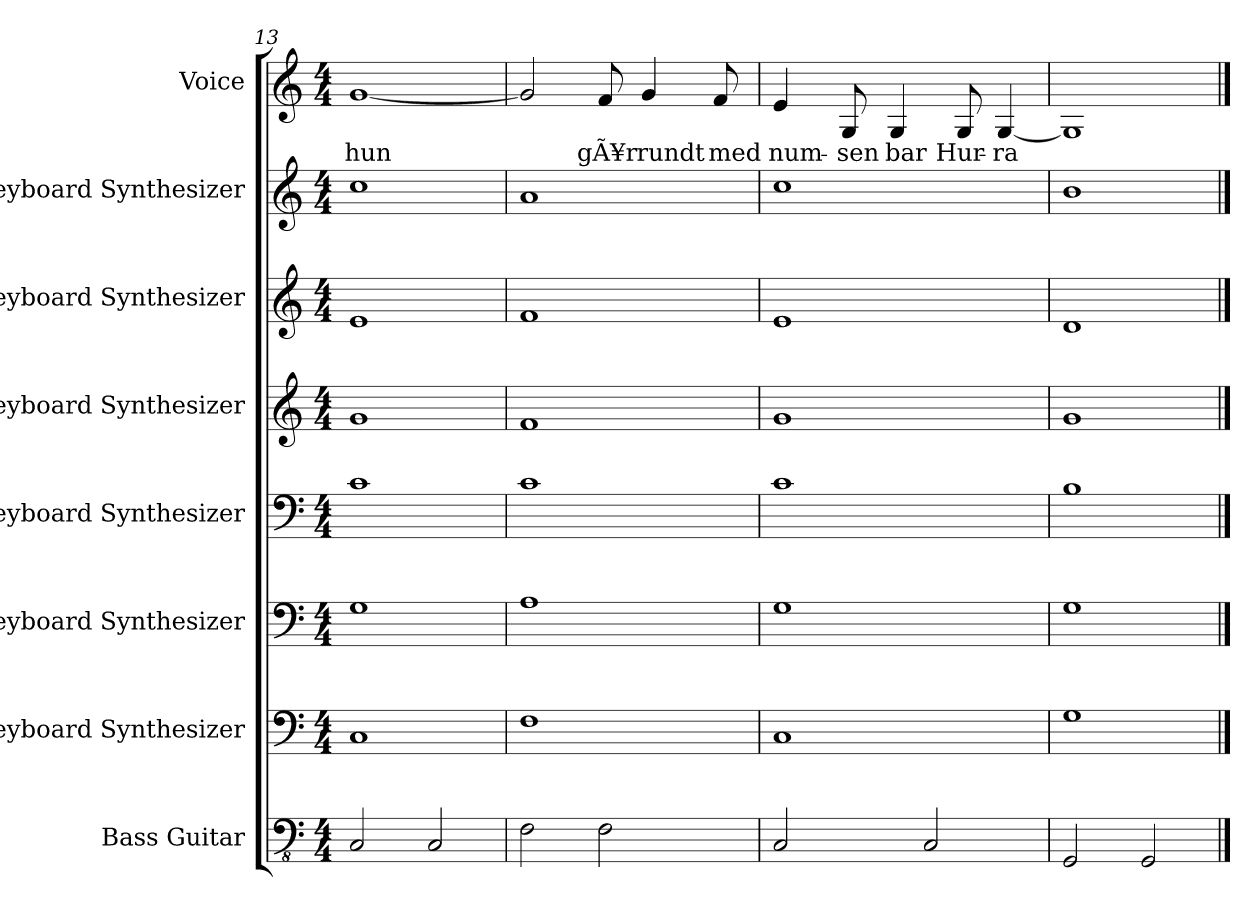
**kern	**kern	**kern	**kern	**kern	**kern	**kern	**kern	**text
*part8	*part7	*part6	*part5	*part4	*part3	*part2	*part1	*part1
*staff8	*staff7	*staff6	*staff5	*staff4	*staff3	*staff2	*staff1	*staff1
*I"Bass Guitar	*I"Keyboard Synthesizer	*I"Keyboard Synthesizer	*I"Keyboard Synthesizer	*I"Keyboard Synthesizer	*I"Keyboard Synthesizer	*I"Keyboard Synthesizer	*I"Voice	*
*I'B. Guit.	*I'Synth.	*I'Synth.	*I'Synth.	*I'Synth.	*I'Synth.	*I'Synth.	*I'Vo.	*
*clefFv4	*clefF4	*clefF4	*clefF4	*clefG2	*clefG2	*clefG2	*clefG2	*
*k[]	*k[]	*k[]	*k[]	*k[]	*k[]	*k[]	*k[]	*
*M4/4	*M4/4	*M4/4	*M4/4	*M4/4	*M4/4	*M4/4	*M4/4	*
=13	=13	=13	=13	=13	=13	=13	=13	=13
!	!	!	!	!	!	!	!	!LO:LY:b
2CC/	1C	1G	1c	1g	1e	1cc	[1g	hun
2CC/	.	.	.	.	.	.	.	.
=14	=14	=14	=14	=14	=14	=14	=14	=14
2FF\	1F	1A	1c	1f	1f	1a	2g/]	.
!	!	!	!	!	!	!	!	!LO:LY:b
2FF\	.	.	.	.	.	.	8f/	gÃ¥r
!	!	!	!	!	!	!	!	!LO:LY:b
.	.	.	.	.	.	.	4g/	rundt
!	!	!	!	!	!	!	!	!LO:LY:b
.	.	.	.	.	.	.	8f/	med
=15	=15	=15	=15	=15	=15	=15	=15	=15
!	!	!	!	!	!	!	!	!LO:LY:b
2CC/	1C	1G	1c	1g	1e	1cc	4e/	num-
!	!	!	!	!	!	!	!	!LO:LY:b
.	.	.	.	.	.	.	8G/	-sen
!	!	!	!	!	!	!	!	!LO:LY:b
.	.	.	.	.	.	.	4G/	bar
2CC/	.	.	.	.	.	.	.	.
!	!	!	!	!	!	!	!	!LO:LY:b
.	.	.	.	.	.	.	8G/	Hur-
!	!	!	!	!	!	!	!	!LO:LY:b
.	.	.	.	.	.	.	[4G/	-ra
=16	=16	=16	=16	=16	=16	=16	=16	=16
2GGG/	1G	1G	1B	1g	1d	1b	1G]	.
2GGG/	.	.	.	.	.	.	.	.
==	==	==	==	==	==	==	==	==
*-	*-	*-	*-	*-	*-	*-	*-	*-
